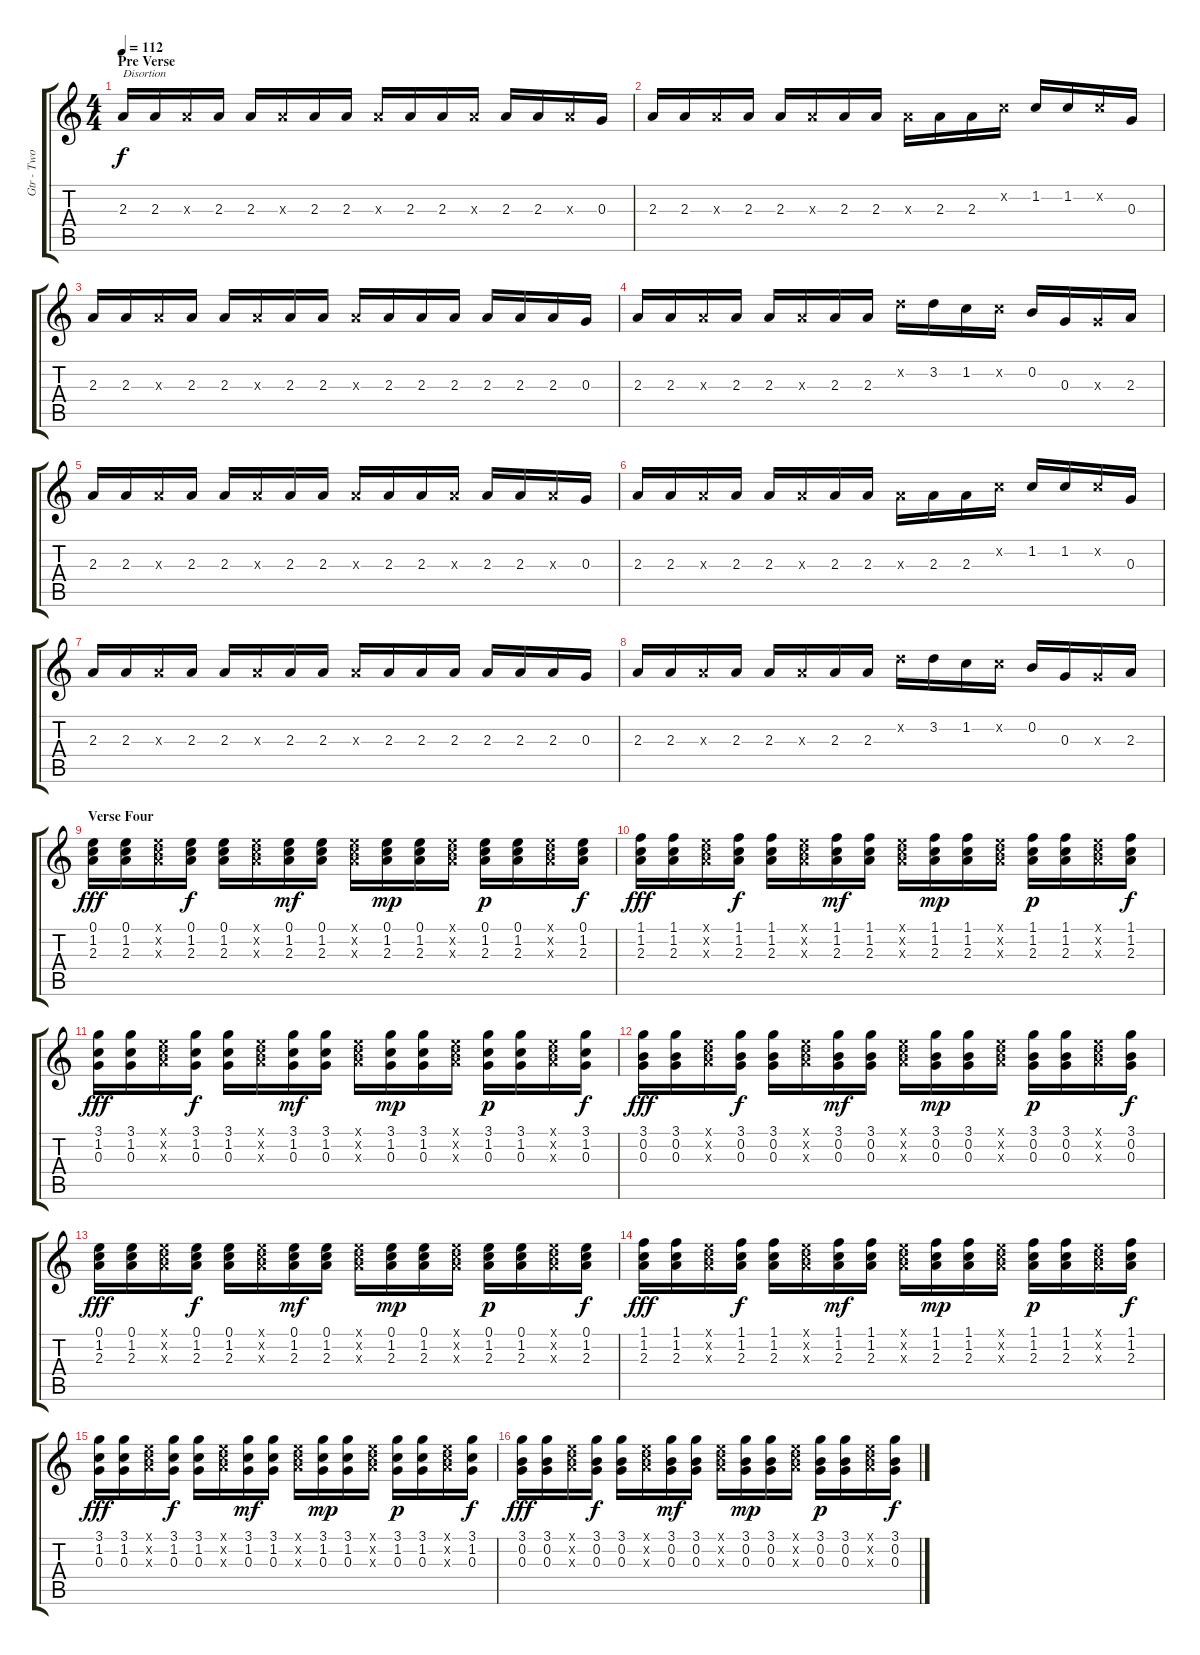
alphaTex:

\track ("Gtr - Two" "Gtr - Two") {instrument distortionguitar}
\staff {score tabs}
\tuning (E4 B3 G3 D3 A2 E2) {hide}
\ts (4 4)
\section ("" "Pre Verse")
\tempo 112
\clef g2
\ks c
2.3.16{txt "Disortion" dy f volume 14 instrument distortionguitar} 2.3.16 2.3{x}.16 2.3.16 2.3.16 2.3{x}.16 2.3.16 2.3.16 2.3{x}.16 2.3.16 2.3.16 2.3{x}.16 2.3.16 2.3.16 2.3{x}.16 0.3.16 |
2.3.16 2.3.16 2.3{x}.16 2.3.16 2.3.16 2.3{x}.16 2.3.16 2.3.16 2.3{x}.16 2.3.16 2.3.16 1.2{x}.16 1.2.16 1.2.16 1.2{x}.16 0.3.16 |
2.3.16 2.3.16 2.3{x}.16 2.3.16 2.3.16 2.3{x}.16 2.3.16 2.3.16 2.3{x}.16 2.3.16 2.3.16 2.3.16 2.3.16 2.3.16 2.3.16 0.3.16 |
2.3.16 2.3.16 2.3{x}.16 2.3.16 2.3.16 2.3{x}.16 2.3.16 2.3.16 3.2{x}.16 3.2.16 1.2.16 1.2{x}.16 0.2.16 0.3.16 0.3{x}.16 2.3.16 |
2.3.16 2.3.16 2.3{x}.16 2.3.16 2.3.16 2.3{x}.16 2.3.16 2.3.16 2.3{x}.16 2.3.16 2.3.16 2.3{x}.16 2.3.16 2.3.16 2.3{x}.16 0.3.16 |
2.3.16 2.3.16 2.3{x}.16 2.3.16 2.3.16 2.3{x}.16 2.3.16 2.3.16 2.3{x}.16 2.3.16 2.3.16 1.2{x}.16 1.2.16 1.2.16 1.2{x}.16 0.3.16 |
2.3.16 2.3.16 2.3{x}.16 2.3.16 2.3.16 2.3{x}.16 2.3.16 2.3.16 2.3{x}.16 2.3.16 2.3.16 2.3.16 2.3.16 2.3.16 2.3.16 0.3.16 |
2.3.16 2.3.16 2.3{x}.16 2.3.16 2.3.16 2.3{x}.16 2.3.16 2.3.16 3.2{x}.16 3.2.16 1.2.16 1.2{x}.16 0.2.16 0.3.16 0.3{x}.16 2.3.16 |
\section ("" "Verse Four")
(0.1 1.2 2.3).16{dy fff volume 14 instrument distortionguitar} (0.1 1.2 2.3).16 (0.1{x} 1.2{x} 2.3{x}).16 (0.1 1.2 2.3).16{dy f} (0.1 1.2 2.3).16 (0.1{x} 1.2{x} 2.3{x}).16 (0.1 1.2 2.3).16{dy mf} (0.1 1.2 2.3).16 (0.1{x} 1.2{x} 2.3{x}).16 (0.1 1.2 2.3).16{dy mp} (0.1 1.2 2.3).16 (0.1{x} 1.2{x} 2.3{x}).16 (0.1 1.2 2.3).16{dy p} (0.1 1.2 2.3).16 (0.1{x} 1.2{x} 2.3{x}).16 (0.1 1.2 2.3).16{dy f} |
(1.1 1.2 2.3).16{dy fff} (1.1 1.2 2.3).16 (0.1{x} 1.2{x} 2.3{x}).16 (1.1 1.2 2.3).16{dy f} (1.1 1.2 2.3).16 (0.1{x} 1.2{x} 2.3{x}).16 (1.1 1.2 2.3).16{dy mf} (1.1 1.2 2.3).16 (0.1{x} 1.2{x} 2.3{x}).16 (1.1 1.2 2.3).16{dy mp} (1.1 1.2 2.3).16 (0.1{x} 1.2{x} 2.3{x}).16 (1.1 1.2 2.3).16{dy p} (1.1 1.2 2.3).16 (0.1{x} 1.2{x} 2.3{x}).16 (1.1 1.2 2.3).16{dy f} |
(3.1 1.2 0.3).16{dy fff} (3.1 1.2 0.3).16 (0.1{x} 1.2{x} 2.3{x}).16 (3.1 1.2 0.3).16{dy f} (3.1 1.2 0.3).16 (0.1{x} 1.2{x} 2.3{x}).16 (3.1 1.2 0.3).16{dy mf} (3.1 1.2 0.3).16 (0.1{x} 1.2{x} 2.3{x}).16 (3.1 1.2 0.3).16{dy mp} (3.1 1.2 0.3).16 (0.1{x} 1.2{x} 2.3{x}).16 (3.1 1.2 0.3).16{dy p} (3.1 1.2 0.3).16 (0.1{x} 1.2{x} 2.3{x}).16 (3.1 1.2 0.3).16{dy f} |
(3.1 0.2 0.3).16{dy fff} (3.1 0.2 0.3).16 (0.1{x} 1.2{x} 2.3{x}).16 (3.1 0.2 0.3).16{dy f} (3.1 0.2 0.3).16 (0.1{x} 1.2{x} 2.3{x}).16 (3.1 0.2 0.3).16{dy mf} (3.1 0.2 0.3).16 (0.1{x} 1.2{x} 2.3{x}).16 (3.1 0.2 0.3).16{dy mp} (3.1 0.2 0.3).16 (0.1{x} 1.2{x} 2.3{x}).16 (3.1 0.2 0.3).16{dy p} (3.1 0.2 0.3).16 (0.1{x} 1.2{x} 2.3{x}).16 (3.1 0.2 0.3).16{dy f} |
(0.1 1.2 2.3).16{dy fff} (0.1 1.2 2.3).16 (0.1{x} 1.2{x} 2.3{x}).16 (0.1 1.2 2.3).16{dy f} (0.1 1.2 2.3).16 (0.1{x} 1.2{x} 2.3{x}).16 (0.1 1.2 2.3).16{dy mf} (0.1 1.2 2.3).16 (0.1{x} 1.2{x} 2.3{x}).16 (0.1 1.2 2.3).16{dy mp} (0.1 1.2 2.3).16 (0.1{x} 1.2{x} 2.3{x}).16 (0.1 1.2 2.3).16{dy p} (0.1 1.2 2.3).16 (0.1{x} 1.2{x} 2.3{x}).16 (0.1 1.2 2.3).16{dy f} |
(1.1 1.2 2.3).16{dy fff} (1.1 1.2 2.3).16 (0.1{x} 1.2{x} 2.3{x}).16 (1.1 1.2 2.3).16{dy f} (1.1 1.2 2.3).16 (0.1{x} 1.2{x} 2.3{x}).16 (1.1 1.2 2.3).16{dy mf} (1.1 1.2 2.3).16 (0.1{x} 1.2{x} 2.3{x}).16 (1.1 1.2 2.3).16{dy mp} (1.1 1.2 2.3).16 (0.1{x} 1.2{x} 2.3{x}).16 (1.1 1.2 2.3).16{dy p} (1.1 1.2 2.3).16 (0.1{x} 1.2{x} 2.3{x}).16 (1.1 1.2 2.3).16{dy f} |
(3.1 1.2 0.3).16{dy fff} (3.1 1.2 0.3).16 (0.1{x} 1.2{x} 2.3{x}).16 (3.1 1.2 0.3).16{dy f} (3.1 1.2 0.3).16 (0.1{x} 1.2{x} 2.3{x}).16 (3.1 1.2 0.3).16{dy mf} (3.1 1.2 0.3).16 (0.1{x} 1.2{x} 2.3{x}).16 (3.1 1.2 0.3).16{dy mp} (3.1 1.2 0.3).16 (0.1{x} 1.2{x} 2.3{x}).16 (3.1 1.2 0.3).16{dy p} (3.1 1.2 0.3).16 (0.1{x} 1.2{x} 2.3{x}).16 (3.1 1.2 0.3).16{dy f} |
(3.1 0.2 0.3).16{dy fff} (3.1 0.2 0.3).16 (0.1{x} 1.2{x} 2.3{x}).16 (3.1 0.2 0.3).16{dy f} (3.1 0.2 0.3).16 (0.1{x} 1.2{x} 2.3{x}).16 (3.1 0.2 0.3).16{dy mf} (3.1 0.2 0.3).16 (0.1{x} 1.2{x} 2.3{x}).16 (3.1 0.2 0.3).16{dy mp} (3.1 0.2 0.3).16 (0.1{x} 1.2{x} 2.3{x}).16 (3.1 0.2 0.3).16{dy p} (3.1 0.2 0.3).16 (0.1{x} 1.2{x} 2.3{x}).16 (3.1 0.2 0.3).16{dy f}
